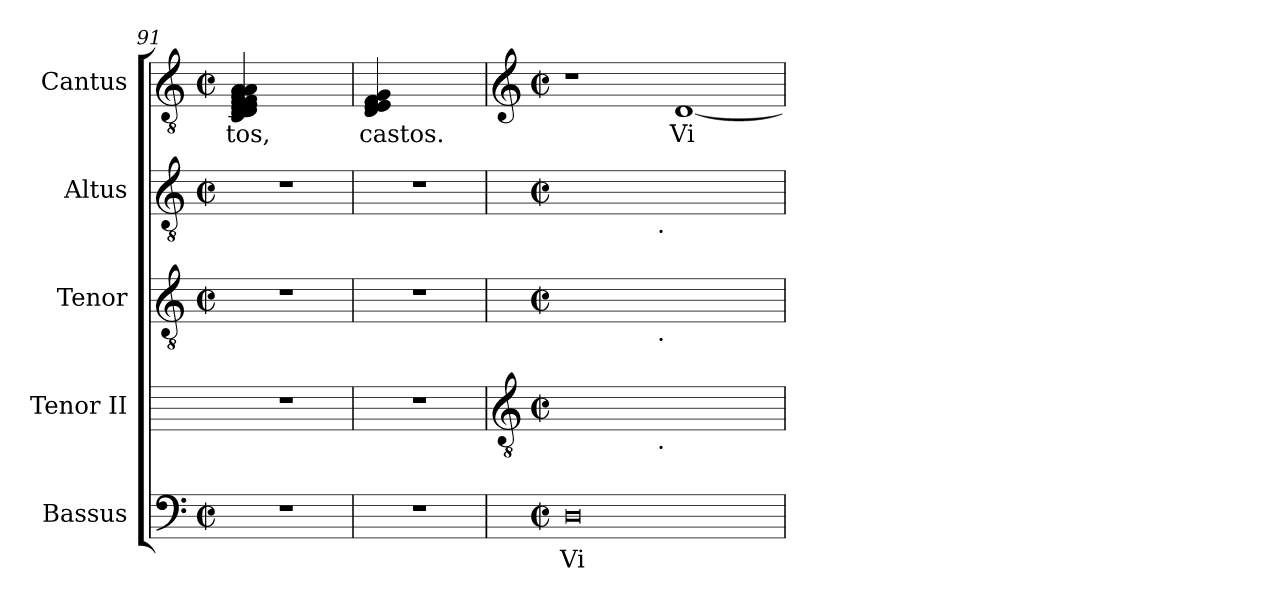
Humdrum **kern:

**kern	**text	**kern	**kern	**kern	**kern	**text
*part5	*part5	*part4	*part3	*part2	*part1	*part1
*staff5	*staff5	*staff4	*staff3	*staff2	*staff1	*staff1
*I"Bassus	*	*I"Tenor II	*I"Tenor	*I"Altus	*I"Cantus	*
*I'Bassus	*	*	*I'Tenor	*I'Altus	*I'Cantus	*
*clefF4	*	*	*clefGv2	*clefGv2	*clefGv2	*
*	*	*	*k[]	*k[]	*	*
*	*	*	*C:	*C:	*	*
*M2/2	*	*	*M2/2	*M2/2	*M2/2	*
*met(c|)	*	*	*met(c|)	*met(c|)	*met(c|)	*
=91	=91	=91	=91	=91	=91	=91
!	!	!	!	!	!	!LO:LY:b
1r	.	1r	1r	1r	(>4F/ 4E/ 4G/ 4A/ 4A/ 4D/ 4E/ 4F/ 4E/ 4D/ 4C/	tos,
.	.	.	.	.	2.ryy	.
=92	=92	=92	=92	=92	=92	=92
!	!	!	!	!	!	!LO:LY:b
1r	.	1r	1r	1r	4E/ 4G/ 4E/ 4F/ 4E/ 4D/	castos.
.	.	.	.	.	2.ryy	.
!!LO:LB:g=z
=93	=93	=93	=93	=93	=93	=93
*	*	*clefGv2	*	*	*clefG2	*
*M2/2	*	*M2/2	*M2/2	*M2/2	*M2/2	*
*met(c|)	*	*met(c|)	*met(c|)	*met(c|)	*met(c|)	*
!	!LO:LY:b:cj	!	!	!	!	!
0D	Vi	2...ryy	2...ryy	2...ryy	1r	.
!	!	!	!	!LO:TX:b:t=.	!	!
!	!	!	!LO:TX:b:t=.	!	!	!
!	!	!LO:TX:b:t=.	!	!	!	!
.	.	1ryy	1ryy	1ryy	.	.
!	!	!	!	!	!	!LO:LY:b:cj
.	.	.	.	.	[<1d	Vi-
.	.	16ryy	16ryy	16ryy	.	.
=	=	=	=	=	=	=
*-	*-	*-	*-	*-	*-	*-
